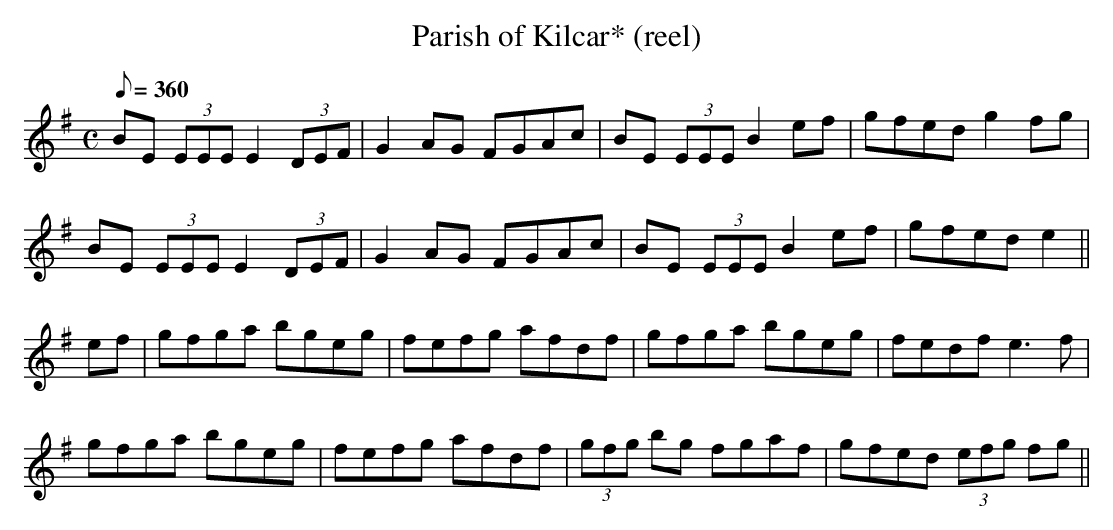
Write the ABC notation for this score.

X:1
T:Parish of Kilcar* (reel) % nf<bb
L:1/8
M:C
Q:360
K:E minor
BE (3EEE E2 (3DEF|G2AG FGAc|BE (3EEE B2ef|gfed g2fg|
BE (3EEE E2 (3DEF|G2AG FGAc|BE (3EEE B2ef|gfed e2||
ef|gfga bgeg|fefg afdf|gfga bgeg|fedf e3f|
gfga bgeg|fefg afdf|(3gfg bg fgaf|gfed (3efg fg||
